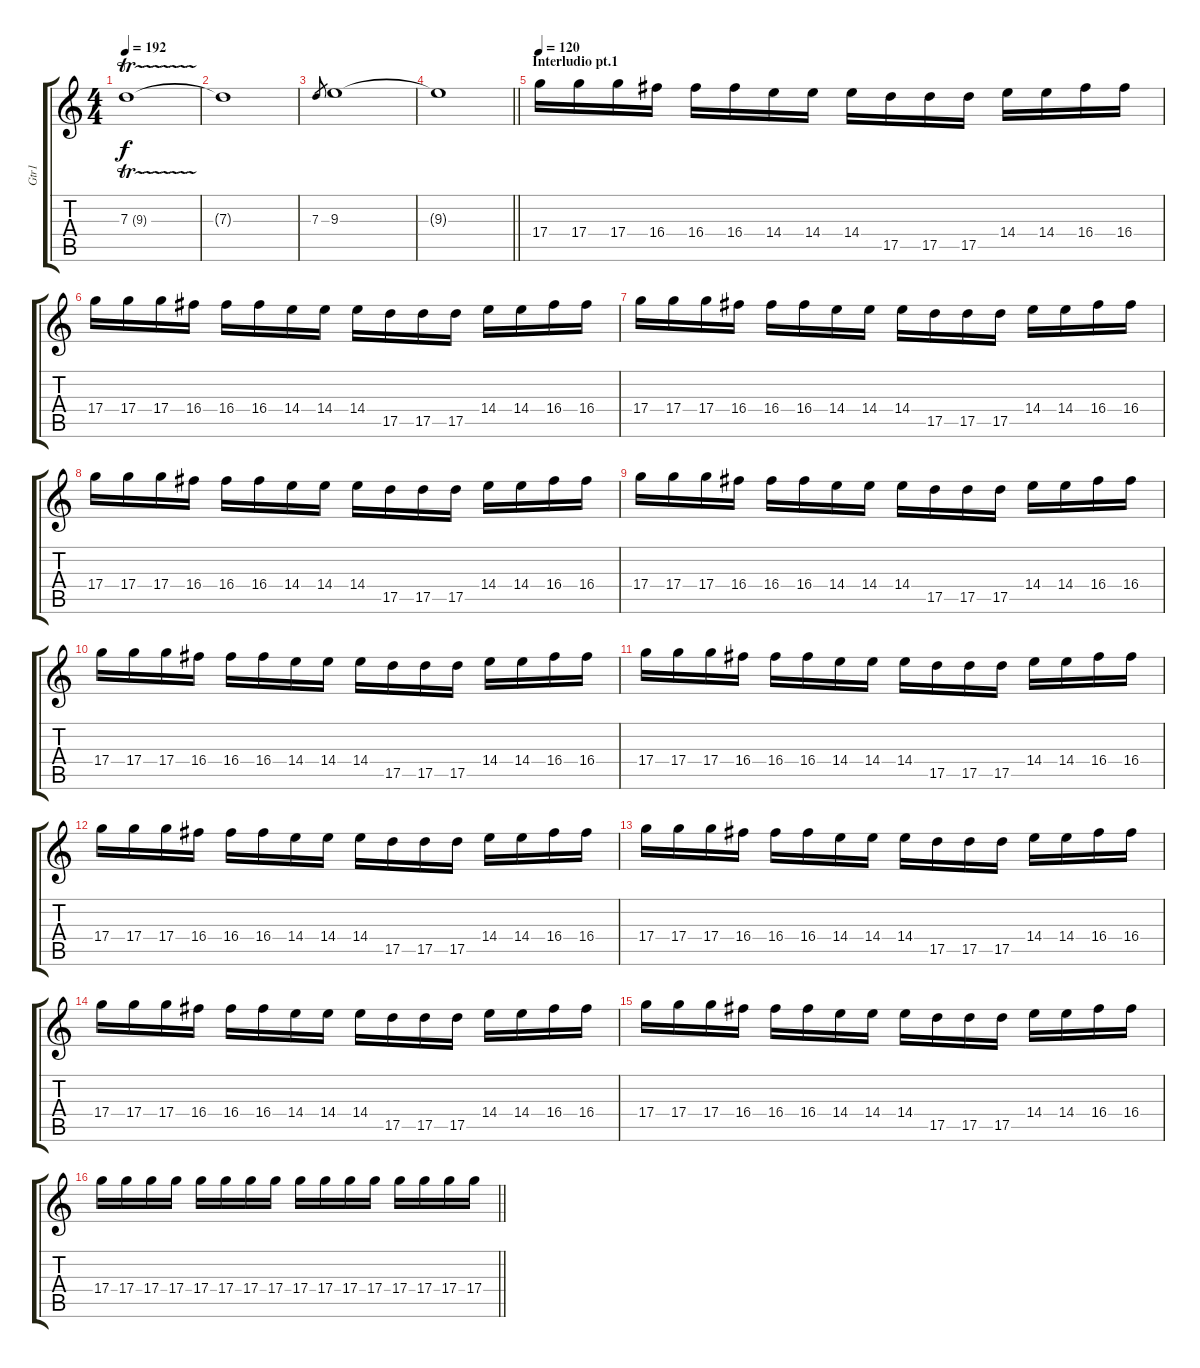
\track ("Gtr1" "Gtr1") {instrument overdrivenguitar}
\staff {score tabs}
\tuning (E4 B3 G3 D3 A2 E2) {hide}
\ts (4 4)
\tempo 192
\clef g2
\ks c
7.3{tr (9 16)}.1{dy f} |
7.3{t}.1 |
7.3.8{gr} 9.3.1 |
\barLineRight lightlight
9.3{t}.1 |
\section ("" "Interludio pt.1")
\tempo 120
17.4.16 17.4.16 17.4.16 16.4.16 16.4.16 16.4.16 14.4.16 14.4.16 14.4.16 17.5.16 17.5.16 17.5.16 14.4.16 14.4.16 16.4.16 16.4.16 |
17.4.16 17.4.16 17.4.16 16.4.16 16.4.16 16.4.16 14.4.16 14.4.16 14.4.16 17.5.16 17.5.16 17.5.16 14.4.16 14.4.16 16.4.16 16.4.16 |
17.4.16 17.4.16 17.4.16 16.4.16 16.4.16 16.4.16 14.4.16 14.4.16 14.4.16 17.5.16 17.5.16 17.5.16 14.4.16 14.4.16 16.4.16 16.4.16 |
17.4.16 17.4.16 17.4.16 16.4.16 16.4.16 16.4.16 14.4.16 14.4.16 14.4.16 17.5.16 17.5.16 17.5.16 14.4.16 14.4.16 16.4.16 16.4.16 |
17.4.16 17.4.16 17.4.16 16.4.16 16.4.16 16.4.16 14.4.16 14.4.16 14.4.16 17.5.16 17.5.16 17.5.16 14.4.16 14.4.16 16.4.16 16.4.16 |
17.4.16 17.4.16 17.4.16 16.4.16 16.4.16 16.4.16 14.4.16 14.4.16 14.4.16 17.5.16 17.5.16 17.5.16 14.4.16 14.4.16 16.4.16 16.4.16 |
17.4.16 17.4.16 17.4.16 16.4.16 16.4.16 16.4.16 14.4.16 14.4.16 14.4.16 17.5.16 17.5.16 17.5.16 14.4.16 14.4.16 16.4.16 16.4.16 |
17.4.16 17.4.16 17.4.16 16.4.16 16.4.16 16.4.16 14.4.16 14.4.16 14.4.16 17.5.16 17.5.16 17.5.16 14.4.16 14.4.16 16.4.16 16.4.16 |
17.4.16 17.4.16 17.4.16 16.4.16 16.4.16 16.4.16 14.4.16 14.4.16 14.4.16 17.5.16 17.5.16 17.5.16 14.4.16 14.4.16 16.4.16 16.4.16 |
17.4.16 17.4.16 17.4.16 16.4.16 16.4.16 16.4.16 14.4.16 14.4.16 14.4.16 17.5.16 17.5.16 17.5.16 14.4.16 14.4.16 16.4.16 16.4.16 |
17.4.16 17.4.16 17.4.16 16.4.16 16.4.16 16.4.16 14.4.16 14.4.16 14.4.16 17.5.16 17.5.16 17.5.16 14.4.16 14.4.16 16.4.16 16.4.16 |
\barLineRight lightlight
17.4.16 17.4.16 17.4.16 17.4.16 17.4.16 17.4.16 17.4.16 17.4.16 17.4.16 17.4.16 17.4.16 17.4.16 17.4.16 17.4.16 17.4.16 17.4.16
